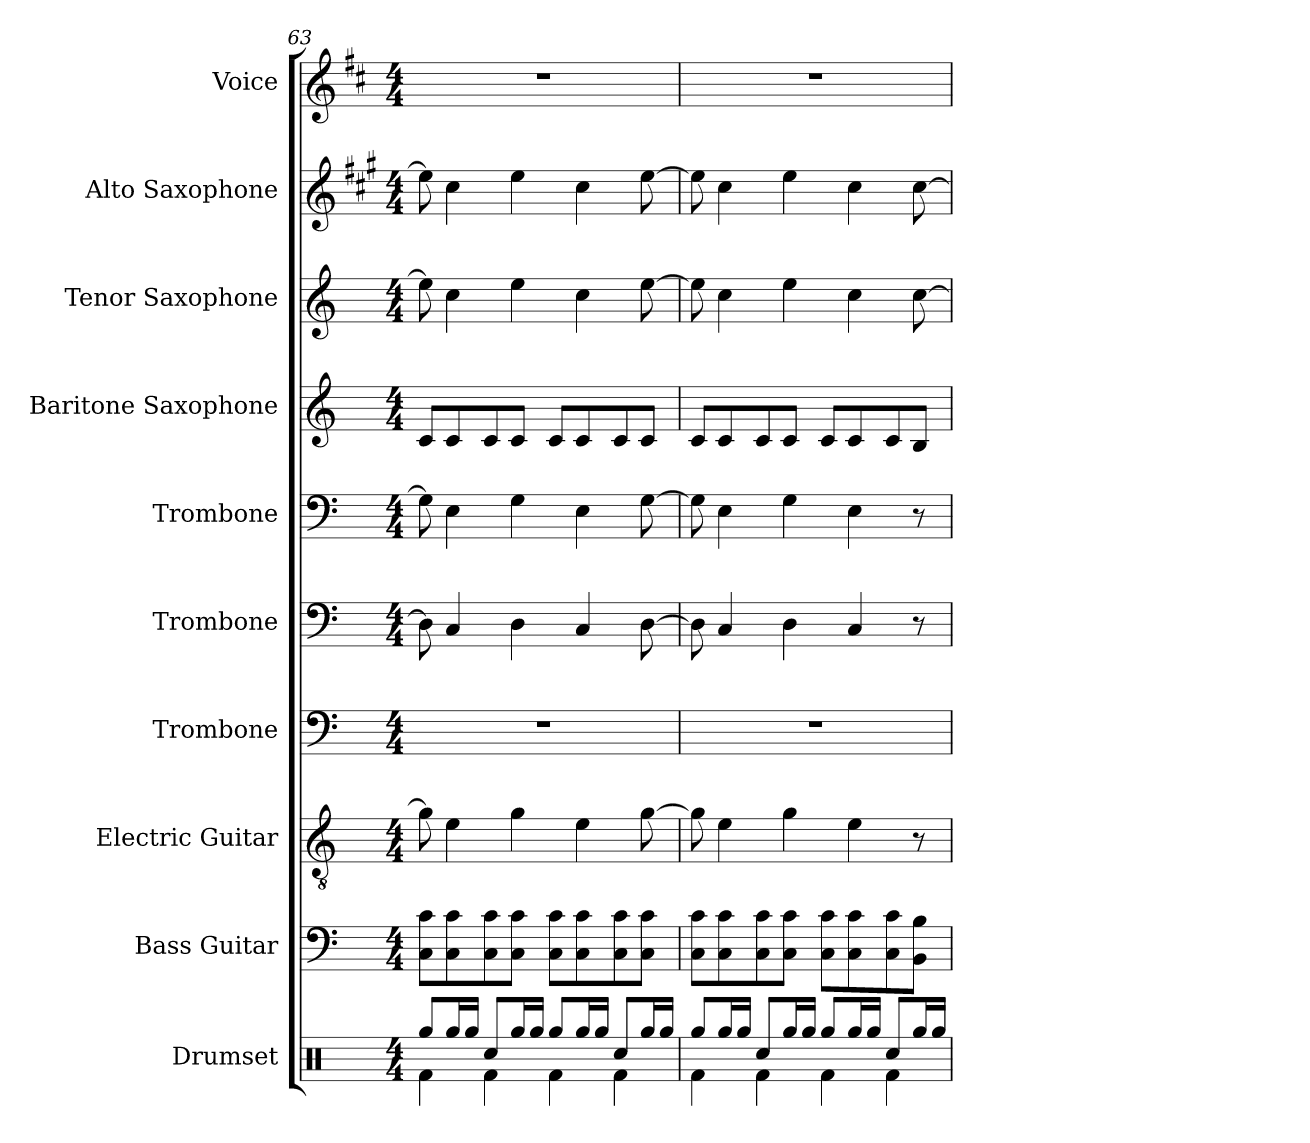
**kern	**kern	**kern	**kern	**kern	**kern	**kern	**kern	**kern	**kern
*part10	*part9	*part8	*part7	*part6	*part5	*part4	*part3	*part2	*part1
*staff10	*staff9	*staff8	*staff7	*staff6	*staff5	*staff4	*staff3	*staff2	*staff1
*I"Drumset	*I"Bass Guitar	*I"Electric Guitar	*I"Trombone	*I"Trombone	*I"Trombone	*I"Baritone Saxophone	*I"Tenor Saxophone	*I"Alto Saxophone	*I"Voice
*I'Drs.	*I'B. Guit.	*I'El. Guit.	*I'Tbn.	*I'Tbn.	*I'Tbn.	*I'Bar. Sax.	*I'T. Sax.	*I'A. Sax.	*I'Vo.
*clefX	*clefF4	*clefGv2	*clefF4	*clefF4	*clefF4	*clefG2	*clefG2	*clefG2	*clefG2
*	*ITrd7c12	*	*	*	*	*ITrd12c21	*ITrd8c14	*ITrd5c9	*ITrd1c2
*k[]	*k[]	*k[]	*k[]	*k[]	*k[]	*k[]	*k[]	*k[]	*k[]
*M4/4	*M4/4	*M4/4	*M4/4	*M4/4	*M4/4	*M4/4	*M4/4	*M4/4	*M4/4
=63	=63	=63	=63	=63	=63	=63	=63	=63	=63
*^	*	*	*	*	*	*	*	*	*
8Rgg/L	4Rf\	8CC\ 8C\L	8g\]	1r	8D\]	8G\]	8C/L	8e\]	8g\]	1r
16Rgg/L	.	8CC\ 8C\	4e\	.	4C/	4E\	8C/	4c\	4e\	.
16Rgg/JJ	.	.	.	.	.	.	.	.	.	.
8Rcc/L	4Rf\	8CC\ 8C\	.	.	.	.	8C/	.	.	.
16Rgg/L	.	8CC\ 8C\J	4g\	.	4D\	4G\	8C/J	4e\	4g\	.
16Rgg/JJ	.	.	.	.	.	.	.	.	.	.
8Rgg/L	4Rf\	8CC\ 8C\L	.	.	.	.	8C/L	.	.	.
16Rgg/L	.	8CC\ 8C\	4e\	.	4C/	4E\	8C/	4c\	4e\	.
16Rgg/JJ	.	.	.	.	.	.	.	.	.	.
8Rcc/L	4Rf\	8CC\ 8C\	.	.	.	.	8C/	.	.	.
16Rgg/L	.	8CC\ 8C\J	[8g\	.	[8D\	[8G\	8C/J	[8e\	[8g\	.
16Rgg/JJ	.	.	.	.	.	.	.	.	.	.
!!LO:PB:g=z
=64	=64	=64	=64	=64	=64	=64	=64	=64	=64	=64
8Rgg/L	4Rf\	8CC\ 8C\L	8g\]	1r	8D\]	8G\]	8C/L	8e\]	8g\]	1r
16Rgg/L	.	8CC\ 8C\	4e\	.	4C/	4E\	8C/	4c\	4e\	.
16Rgg/JJ	.	.	.	.	.	.	.	.	.	.
8Rcc/L	4Rf\	8CC\ 8C\	.	.	.	.	8C/	.	.	.
16Rgg/L	.	8CC\ 8C\J	4g\	.	4D\	4G\	8C/J	4e\	4g\	.
16Rgg/JJ	.	.	.	.	.	.	.	.	.	.
8Rgg/L	4Rf\	8CC\ 8C\L	.	.	.	.	8C/L	.	.	.
16Rgg/L	.	8CC\ 8C\	4e\	.	4C/	4E\	8C/	4c\	4e\	.
16Rgg/JJ	.	.	.	.	.	.	.	.	.	.
8Rcc/L	4Rf\	8CC\ 8C\	.	.	.	.	8C/	.	.	.
16Rgg/L	.	8BBB\ 8BB\J	8r	.	8r	8r	8BB/J	[8c\	[8e\	.
16Rgg/JJ	.	.	.	.	.	.	.	.	.	.
*v	*v	*	*	*	*	*	*	*	*	*
=	=	=	=	=	=	=	=	=	=
*-	*-	*-	*-	*-	*-	*-	*-	*-	*-
